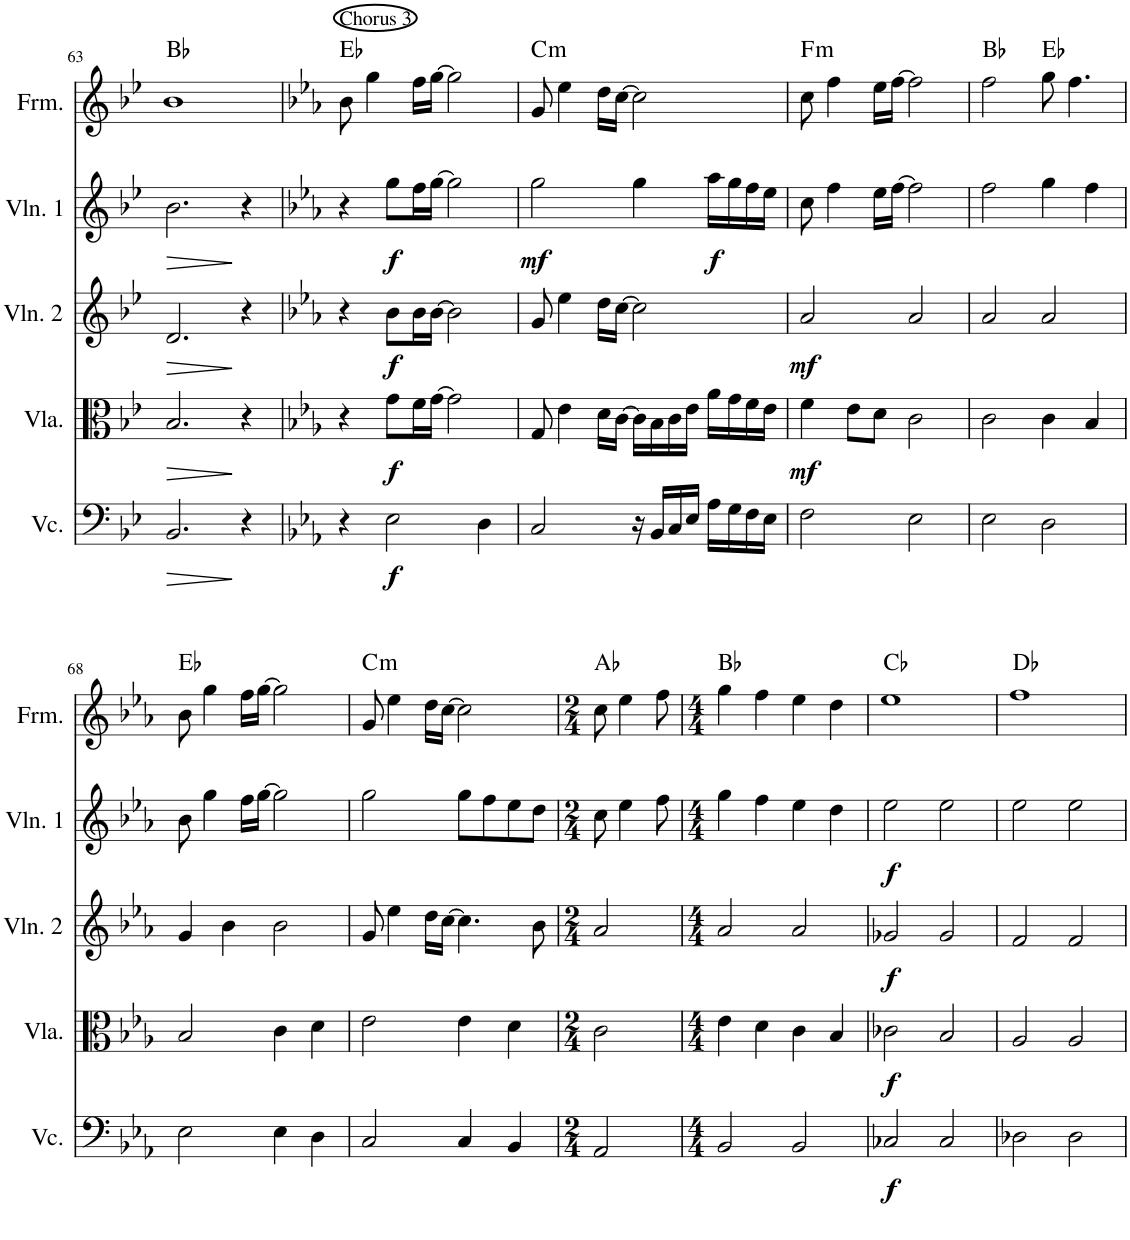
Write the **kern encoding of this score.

**kern	**dynam	**kern	**dynam	**kern	**dynam	**kern	**dynam	**kern	**harte
*part5	*part5	*part4	*part4	*part3	*part3	*part2	*part2	*part1	*part1
*staff5	*staff5	*staff4	*staff4	*staff3	*staff3	*staff2	*staff2	*staff1	*
*I"Violoncello	*	*I"Viola	*	*I"Violin 2	*	*I"Violin 1	*	*I"Form	*
*I'Vc.	*	*I'Vla.	*	*I'Vln. 2	*	*I'Vln. 1	*	*I'Frm.	*
!!LO:PB:g=z
*clefF4	*	*clefC3	*	*clefG2	*	*clefG2	*	*clefG2	*
*k[b-e-]	*	*k[b-e-]	*	*k[b-e-]	*	*k[b-e-]	*	*k[b-e-]	*
*M4/4	*	*M4/4	*	*M4/4	*	*M4/4	*	*M4/4	*
=63	=63	=63	=63	=63	=63	=63	=63	=63	=63
!	!LO:HP:b	!	!LO:HP:b	!	!LO:HP:b	!	!LO:HP:b	!	!
2.BB-/	>	2.B-/	>	2.d/	>	2.b-\	>	1b-	Bb:maj
4r	]	4r	]	4r	]	4r	]	.	.
=64	=64	=64	=64	=64	=64	=64	=64	=64	=64
*k[b-e-a-]	*	*k[b-e-a-]	*	*k[b-e-a-]	*	*k[b-e-a-]	*	*k[b-e-a-]	*
!	!	!	!	!	!	!	!	!LO:TX:a:t=Chorus 3	!
4r	.	4r	.	4r	.	4r	.	8b-\	Eb:maj
.	.	.	.	.	.	.	.	4gg\	.
!	!LO:DY:b	!	!LO:DY:b	!	!LO:DY:b	!	!LO:DY:b	!	!
2E-\	f	8g\L	f	8b-\L	f	8gg\L	f	.	.
.	.	16f\L	.	16b-\L	.	16ff\L	.	16ff\LL	.
.	.	[16g\JJ	.	[16b-\JJ	.	[16gg\JJ	.	[16gg\JJ	.
.	.	2g\]	.	2b-\]	.	2gg\]	.	2gg\]	.
4D\	.	.	.	.	.	.	.	.	.
=65	=65	=65	=65	=65	=65	=65	=65	=65	=65
!	!	!	!	!	!	!	!LO:DY:b	!	!LO:H:kt=m
2C/	.	8G/	.	8g/	.	2gg\	mf	8g/	C:min
.	.	4e-\	.	4ee-\	.	.	.	4ee-\	.
.	.	16d\LL	.	16dd\LL	.	.	.	16dd\LL	.
.	.	[16c\JJ	.	[16cc\JJ	.	.	.	[16cc\JJ	.
16r	.	16c\LL]	.	2cc\]	.	4gg\	.	2cc\]	.
16BB-/LL	.	16B-\	.	.	.	.	.	.	.
16C/	.	16c\	.	.	.	.	.	.	.
16E-/JJ	.	16e-\JJ	.	.	.	.	.	.	.
!	!	!	!	!	!	!	!LO:DY:b	!	!
16A-\LL	.	16a-\LL	.	.	.	16aa-\LL	f	.	.
16G\	.	16g\	.	.	.	16gg\	.	.	.
16F\	.	16f\	.	.	.	16ff\	.	.	.
16E-\JJ	.	16e-\JJ	.	.	.	16ee-\JJ	.	.	.
=66	=66	=66	=66	=66	=66	=66	=66	=66	=66
!	!	!	!LO:DY:b	!	!LO:DY:b	!	!	!	!LO:H:kt=m
2F\	.	4f\	mf	2a-/	mf	8cc\	.	8cc\	F:min
.	.	.	.	.	.	4ff\	.	4ff\	.
.	.	8e-\L	.	.	.	.	.	.	.
.	.	8d\J	.	.	.	16ee-\LL	.	16ee-\LL	.
.	.	.	.	.	.	[16ff\JJ	.	[16ff\JJ	.
2E-\	.	2c\	.	2a-/	.	2ff\]	.	2ff\]	.
=67	=67	=67	=67	=67	=67	=67	=67	=67	=67
2E-\	.	2c\	.	2a-/	.	2ff\	.	2ff\	Bb:maj
2D\	.	4c\	.	2a-/	.	4gg\	.	8gg\	Eb:maj
.	.	.	.	.	.	.	.	4.ff\	.
.	.	4B-/	.	.	.	4ff\	.	.	.
!!LO:LB:g=z
=68	=68	=68	=68	=68	=68	=68	=68	=68	=68
2E-\	.	2B-/	.	4g/	.	8b-\	.	8b-\	Eb:maj
.	.	.	.	.	.	4gg\	.	4gg\	.
.	.	.	.	4b-\	.	.	.	.	.
.	.	.	.	.	.	16ff\LL	.	16ff\LL	.
.	.	.	.	.	.	[16gg\JJ	.	[16gg\JJ	.
4E-\	.	4c\	.	2b-\	.	2gg\]	.	2gg\]	.
4D\	.	4d\	.	.	.	.	.	.	.
=69	=69	=69	=69	=69	=69	=69	=69	=69	=69
!	!	!	!	!	!	!	!	!	!LO:H:kt=m
2C/	.	2e-\	.	8g/	.	2gg\	.	8g/	C:min
.	.	.	.	4ee-\	.	.	.	4ee-\	.
.	.	.	.	16dd\LL	.	.	.	16dd\LL	.
.	.	.	.	[16cc\JJ	.	.	.	[16cc\JJ	.
4C/	.	4e-\	.	4.cc\]	.	8gg\L	.	2cc\]	.
.	.	.	.	.	.	8ff\	.	.	.
4BB-/	.	4d\	.	.	.	8ee-\	.	.	.
.	.	.	.	8b-\	.	8dd\J	.	.	.
=70	=70	=70	=70	=70	=70	=70	=70	=70	=70
*M2/4	*	*M2/4	*	*M2/4	*	*M2/4	*	*M2/4	*
2AA-/	.	2c\	.	2a-/	.	8cc\	.	8cc\	Ab:maj
.	.	.	.	.	.	4ee-\	.	4ee-\	.
.	.	.	.	.	.	8ff\	.	8ff\	.
=71	=71	=71	=71	=71	=71	=71	=71	=71	=71
*M4/4	*	*M4/4	*	*M4/4	*	*M4/4	*	*M4/4	*
2BB-/	.	4e-\	.	2a-/	.	4gg\	.	4gg\	Bb:maj
.	.	4d\	.	.	.	4ff\	.	4ff\	.
2BB-/	.	4c\	.	2a-/	.	4ee-\	.	4ee-\	.
.	.	4B-/	.	.	.	4dd\	.	4dd\	.
=72	=72	=72	=72	=72	=72	=72	=72	=72	=72
!	!LO:DY:b	!	!LO:DY:b	!	!LO:DY:b	!	!LO:DY:b	!	!
2C-X/	f	2c-X\	f	2g-X/	f	2ee-\	f	1ee-	Cb:maj
2C-/	.	2B-/	.	2g-/	.	2ee-\	.	.	.
=73	=73	=73	=73	=73	=73	=73	=73	=73	=73
2D-X\	.	2A-/	.	2f/	.	2ee-\	.	1ff	Db:maj
2D-\	.	2A-/	.	2f/	.	2ee-\	.	.	.
=	=	=	=	=	=	=	=	=	=
*-	*-	*-	*-	*-	*-	*-	*-	*-	*-
